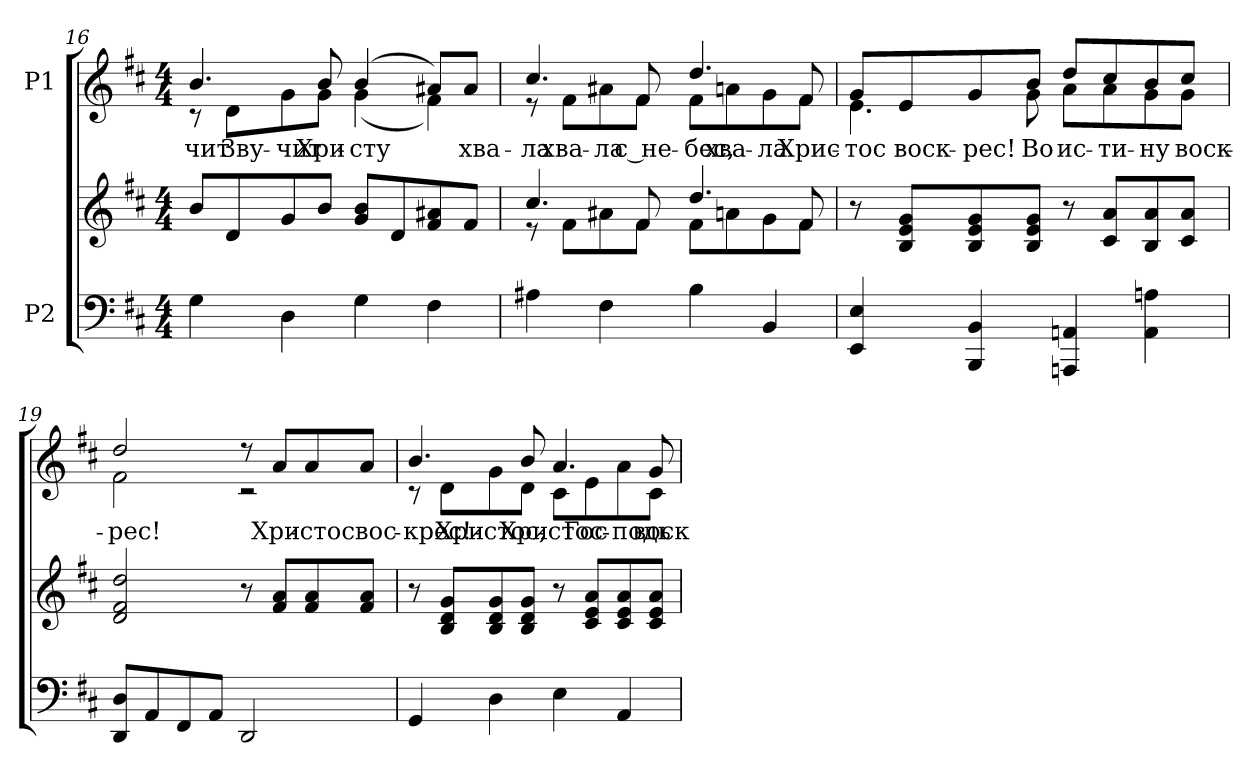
**kern	**kern	**kern	**text
*part2	*part2	*part1	*part1
*staff3	*staff2	*staff1	*staff1
*I"P2	*	*I"P1	*
!!LO:LB:g=z
*clefF4	*clefG2	*clefG2	*
*k[f#c#]	*k[f#c#]	*k[f#c#]	*
*D:	*D:	*D:	*
*M4/4	*M4/4	*M4/4	*
=16	=16	=16	=16
!	!	!	!LO:LY:b:color=#000000
*	*	*^	*
4Gi\	8bi/L	4.bi/	8r	-чит
!	!	!	!	!LO:LY:b:color=#000000
.	8di/	.	8di\L	Зву-
!	!	!	!	!LO:LY:b:color=#000000
4Di\	8gi/	.	8gi\	-чит
!	!	!	!	!LO:LY:b:color=#000000
!	!	!	!	!LO:LY:b:color=#000000
.	8bi/J	8bi/	8gi\J	-Хри-
!	!	!	!	!LO:LY:b:color=#000000
!	!	!	!	!LO:LY:b:color=#000000
4Gi\	8gi/ 8biL	(4bi/	(4gi\	сту
.	8di/	.	.	.
4F#i\	8f#i/ 8a#Xi	8a#Xi/L)	4f#i\)	.
!	!	!	!	!LO:LY:b:color=#000000
.	8f#i/J	8a#i/J	.	хва-
=17	=17	=17	=17	=17
*	*^	*	*	*
!	!	!	!	!	!LO:LY:b:color=#000000
4A#Xi\	4.cc#i/	8r	4.cc#i/	8r	-ла
!	!	!	!	!	!LO:LY:b:color=#000000
.	.	8f#i\L	.	8f#i\L	хва-
!	!	!	!	!	!LO:LY:b:color=#000000
4F#i\	.	8a#Xi\	.	8a#Xi\	-ла
!	!	!	!	!	!LO:LY:b:color=#000000
!	!	!	!	!	!LO:LY:b:color=#000000
.	8f#i/	8f#i\J	8f#i/	8f#i\J	-с не-
!	!	!	!	!	!LO:LY:b:color=#000000
!	!	!	!	!	!LO:LY:b:color=#000000
4Bi\	4.ddi/	8f#i\L	4.ddi/	8f#i\L	бес,
!	!	!	!	!	!LO:LY:b:color=#000000
.	.	8ani\	.	8ani\	хва-
!	!	!	!	!	!LO:LY:b:color=#000000
4BBi/	.	8gi\	.	8gi\	-ла
!	!	!	!	!	!LO:LY:b:color=#000000
!	!	!	!	!	!LO:LY:b:color=#000000
.	8f#i/	8f#i\J	8f#i/	8f#i\J	-Хрис-
*	*v	*v	*	*	*
=18	=18	=18	=18	=18
*	*^	*	*	*
!	!	!	!	!	!LO:LY:b:color=#000000
*	*v	*v	*	*	*
*	*^	*	*	*
!	!	!	!	!	!LO:LY:b:color=#000000
*	*v	*v	*	*	*
4EEi/ 4Ei	8r	8gi/L	4.ei\	тос
!	!	!	!	!LO:LY:b:color=#000000
.	8Bi/ 8ei 8giL	8ei/	.	воск-
!	!	!	!	!LO:LY:b:color=#000000
4BBBi/ 4BBi	8Bi/ 8ei 8gi	8gi/	.	-рес!
!	!	!	!	!LO:LY:b:color=#000000
.	8Bi/ 8ei 8giJ	8bi/J	8gi\	Во
!	!	!	!	!LO:LY:b:color=#000000
4AAAni/ 4AAni	8r	8ddi/L	8ai\L	ис-
!	!	!	!	!LO:LY:b:color=#000000
.	8c#i/ 8aiL	8cc#i/	8ai\	-ти-
!	!	!	!	!LO:LY:b:color=#000000
4AAi\ 4Ani	8Bi/ 8ai	8bi/	8gi\	-ну
!	!	!	!	!LO:LY:b:color=#000000
.	8c#i/ 8aiJ	8cc#i/J	8gi\J	воск-
!!LO:PB:g=z	!!
=19	=19	=19	=19	=19
!	!	!	!	!LO:LY:b:color=#000000
8DDi/ 8DiL	2di/ 2f#i 2ddi	2ddi/	2f#i\	-рес!
8AAi/	.	.	.	.
8FF#i/	.	.	.	.
8AAi/J	.	.	.	.
2DDi/	8r	8r	2r	.
!	!	!	!	!LO:LY:b:color=#000000
.	8f#i/ 8aiL	8ai/L	.	Хри-
!	!	!	!	!LO:LY:b:color=#000000
.	8f#i/ 8ai	8ai/	.	-стос
!	!	!	!	!LO:LY:b:color=#000000
.	8f#i/ 8aiJ	8ai/J	.	вос-
=20	=20	=20	=20	=20
!	!	!	!	!LO:LY:b:color=#000000
4GGi/	8r	4.bi/	8r	-крес!
!	!	!	!	!LO:LY:b:color=#000000
.	8Bi/ 8di 8giL	.	8di\L	Хри-
!	!	!	!	!LO:LY:b:color=#000000
4Di\	8Bi/ 8di 8gi	.	8gi\	-стос,
!	!	!	!	!LO:LY:b:color=#000000
!	!	!	!	!LO:LY:b:color=#000000
.	8Bi/ 8di 8giJ	8bi/	8di\J	-Хри-
!	!	!	!	!LO:LY:b:color=#000000
!	!	!	!	!LO:LY:b:color=#000000
4Ei\	8r	4.ai/	8c#i\L	стос
!	!	!	!	!LO:LY:b:color=#000000
.	8c#i/ 8ei 8aiL	.	8ei\	Гос-
!	!	!	!	!LO:LY:b:color=#000000
4AAi/	8c#i/ 8ei 8ai	.	8ai\	-подь
!	!	!	!	!LO:LY:b:color=#000000
!	!	!	!	!LO:LY:b:color=#000000
.	8c#i/ 8ei 8aiJ	8gi/	8c#i\J	-воск-
*	*	*v	*v	*
=	=	=	=
*-	*-	*-	*-
